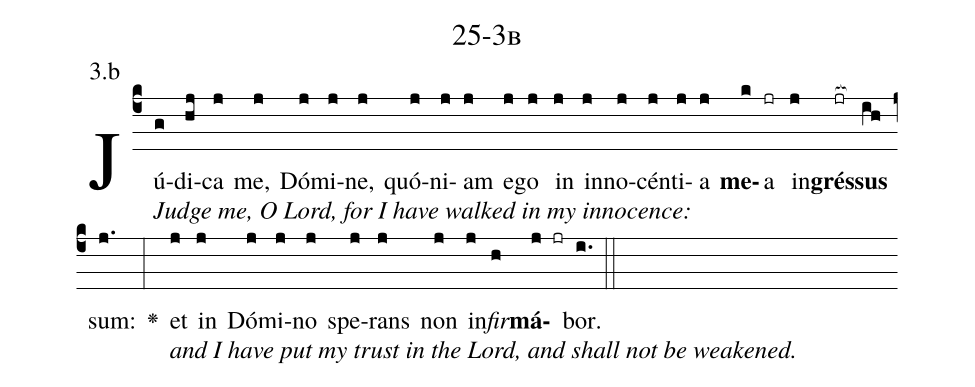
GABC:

name: 25-3b;
annotation: 3.b;
%%
(c4)Jú[Judge me, O Lord, for I have walked in my innocence: ](g)di(hj)ca(j) me,(j) Dó(j)mi(j)ne,(j) quó(j)ni(j)am(j) e(j)go(j) in(j) in(j)no(j)cén(j)ti(j)a(j) <b>me</b>(k)a(jr) in(j)<b>grés</b>(jr[ocb:1{])<b>sus</b>(ih[ocb:0}]) sum:(j.) <v>\greheightstar</v>(:)
et[and I have put my trust in the Lord, and shall not be weakened.](j) in(j) Dó(j)mi(j)no(j) spe(j)rans(j) non(j) in(j)<i>fir</i>(h)<b>má</b>(j jr)bor.(i.) (::)


%E(j) u(j) o(j) u(h) a(j) e.(i.) (::)
